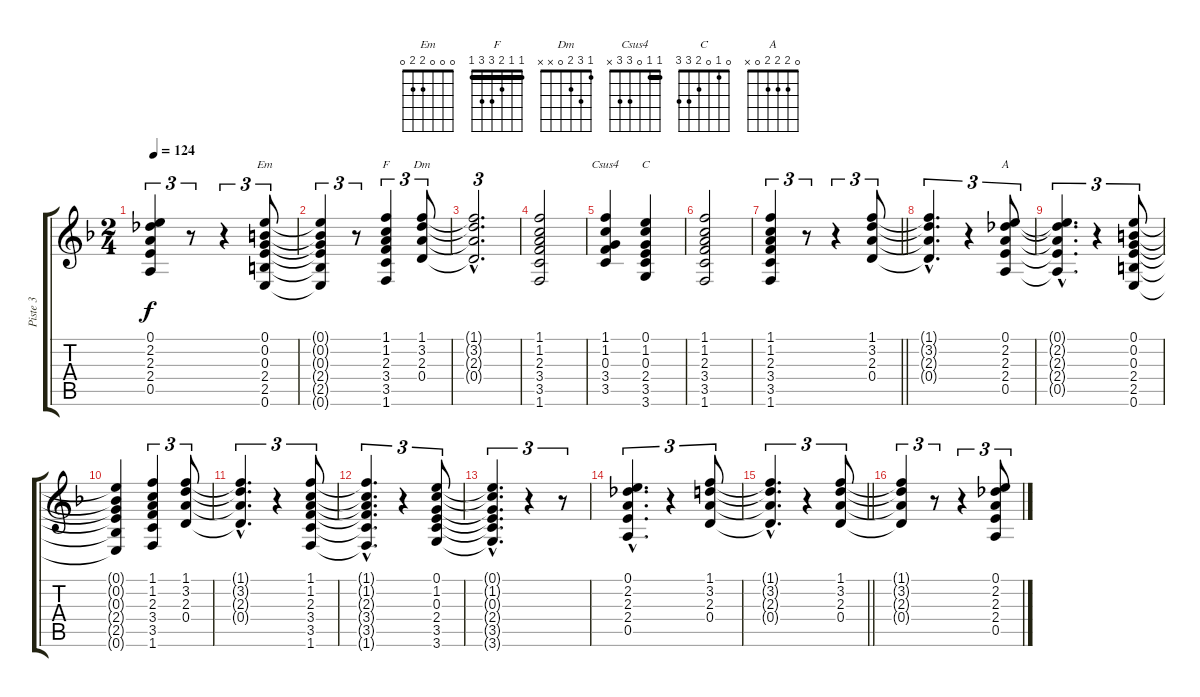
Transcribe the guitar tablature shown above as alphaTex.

\track ("Piste 3" "Piste 3") {instrument electricguitarjazz}
\staff {score tabs}
\tuning (E4 B3 G3 D3 A2 E2) {hide}
\chord ("Em" 0 0 0 2 2 0)
\chord ("F" 1 1 2 3 3 1) {barre 1}
\chord ("Dm" 1 3 2 0 x x)
\chord ("Csus4" 1 1 0 3 3 x) {barre 1}
\chord ("C" 0 1 0 2 3 3)
\chord ("A" 0 2 2 2 0 x)
\ts (2 4)
\tempo 124
\clef g2
\ks dminor
(0.1{t} 2.2{t} 2.3{t} 2.4{t} 0.5{t}).4{tu (3 2) dy f} r.8{tu (3 2)} r.4{tu (3 2)} (0.1 0.2 0.3 2.4 2.5 0.6).8{tu (3 2) ch "Em"} |
(0.1{t} 0.2{t} 0.3{t} 2.4{t} 2.5{t} 0.6{t}).4{tu (3 2)} r.8{tu (3 2)} (1.1 1.2 2.3 3.4 3.5 1.6).4{tu (3 2) ch "F"} (1.1 3.2 2.3 0.4).8{tu (3 2) ch "Dm"} |
(1.1{hac t} 3.2{hac t} 2.3{hac t} 0.4{hac t}).2{d tu (3 2)} |
(1.1 1.2 2.3 3.4 3.5 1.6).2 |
(1.1 1.2 0.3 3.4 3.5).4{ch "Csus4"} (0.1 1.2 0.3 2.4 3.5 3.6).4{ch "C"} |
(1.1 1.2 2.3 3.4 3.5 1.6).2 |
\barLineRight lightlight
(1.1 1.2 2.3 3.4 3.5 1.6).4{tu (3 2)} r.8{tu (3 2)} r.4{tu (3 2)} (1.1 3.2 2.3 0.4).8{tu (3 2) volume 9 balance 8 instrument electricguitarjazz} |
(1.1{hac t} 3.2{hac t} 2.3{hac t} 0.4{hac t}).4{d tu (3 2)} r.4{tu (3 2)} (0.1 2.2 2.3 2.4 0.5).8{tu (3 2) ch "A"} |
(0.1{hac t} 2.2{hac t} 2.3{hac t} 2.4{hac t} 0.5{hac t}).4{d tu (3 2)} r.4{tu (3 2)} (0.1 0.2 0.3 2.4 2.5 0.6).8{tu (3 2)} |
(0.1{t} 0.2{t} 0.3{t} 2.4{t} 2.5{t} 0.6{t}).4 (1.1 1.2 2.3 3.4 3.5 1.6).4{tu (3 2)} (1.1 3.2 2.3 0.4).8{tu (3 2)} |
(1.1{hac t} 3.2{hac t} 2.3{hac t} 0.4{hac t}).4{d tu (3 2)} r.4{tu (3 2)} (1.1 1.2 2.3 3.4 3.5 1.6).8{tu (3 2)} |
(1.1{hac t} 1.2{hac t} 2.3{hac t} 3.4{hac t} 3.5{hac t} 1.6{hac t}).4{d tu (3 2)} r.4{tu (3 2)} (0.1 1.2 0.3 2.4 3.5 3.6).8{tu (3 2)} |
(0.1{hac t} 1.2{hac t} 0.3{hac t} 2.4{hac t} 3.5{hac t} 3.6{hac t}).4{d tu (3 2)} r.4{tu (3 2)} r.8{tu (3 2)} |
(0.1{hac} 2.2{hac} 2.3{hac} 2.4{hac} 0.5{hac}).4{d tu (3 2)} r.4{tu (3 2)} (1.1 3.2 2.3 0.4).8{tu (3 2)} |
\barLineRight lightlight
(1.1{hac t} 3.2{hac t} 2.3{hac t} 0.4{hac t}).4{d tu (3 2)} r.4{tu (3 2)} (1.1 3.2 2.3 0.4).8{tu (3 2)} |
(1.1{t} 3.2{t} 2.3{t} 0.4{t}).4{tu (3 2)} r.8{tu (3 2)} r.4{tu (3 2)} (0.1 2.2 2.3 2.4 0.5).8{tu (3 2)}
